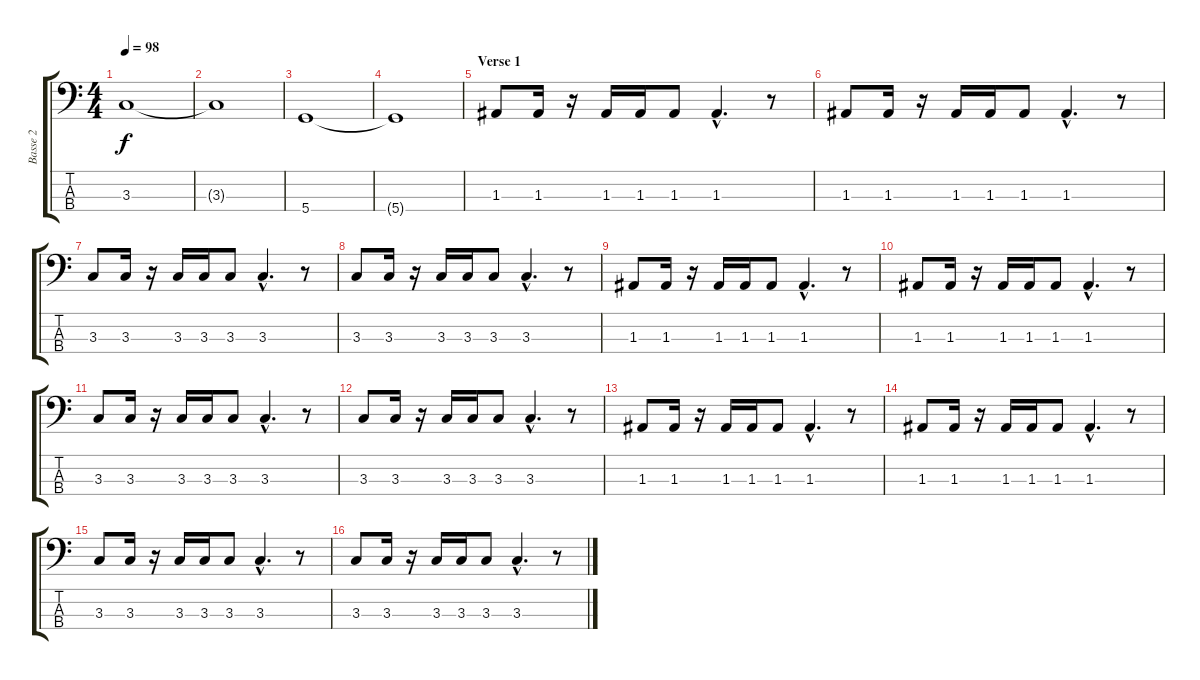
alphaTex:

\track ("Basse 2" "Basse 2") {instrument fretlessbass}
\staff {score tabs}
\tuning (G2 D2 A1 D1) {hide}
\ts (4 4)
\tempo 98
\clef f4
\ks c
3.3.1{dy f} |
3.3{t}.1 |
5.4.1 |
5.4{t}.1 |
\section ("" "Verse 1")
1.3.8 1.3.16 r.16 1.3.16 1.3.16 1.3.8 1.3{hac}.4{d} r.8 |
1.3.8 1.3.16 r.16 1.3.16 1.3.16 1.3.8 1.3{hac}.4{d} r.8 |
3.3.8 3.3.16 r.16 3.3.16 3.3.16 3.3.8 3.3{hac}.4{d} r.8 |
3.3.8 3.3.16 r.16 3.3.16 3.3.16 3.3.8 3.3{hac}.4{d} r.8 |
1.3.8 1.3.16 r.16 1.3.16 1.3.16 1.3.8 1.3{hac}.4{d} r.8 |
1.3.8 1.3.16 r.16 1.3.16 1.3.16 1.3.8 1.3{hac}.4{d} r.8 |
3.3.8 3.3.16 r.16 3.3.16 3.3.16 3.3.8 3.3{hac}.4{d} r.8 |
3.3.8 3.3.16 r.16 3.3.16 3.3.16 3.3.8 3.3{hac}.4{d} r.8 |
1.3.8 1.3.16 r.16 1.3.16 1.3.16 1.3.8 1.3{hac}.4{d} r.8 |
1.3.8 1.3.16 r.16 1.3.16 1.3.16 1.3.8 1.3{hac}.4{d} r.8 |
3.3.8 3.3.16 r.16 3.3.16 3.3.16 3.3.8 3.3{hac}.4{d} r.8 |
3.3.8 3.3.16 r.16 3.3.16 3.3.16 3.3.8 3.3{hac}.4{d} r.8
